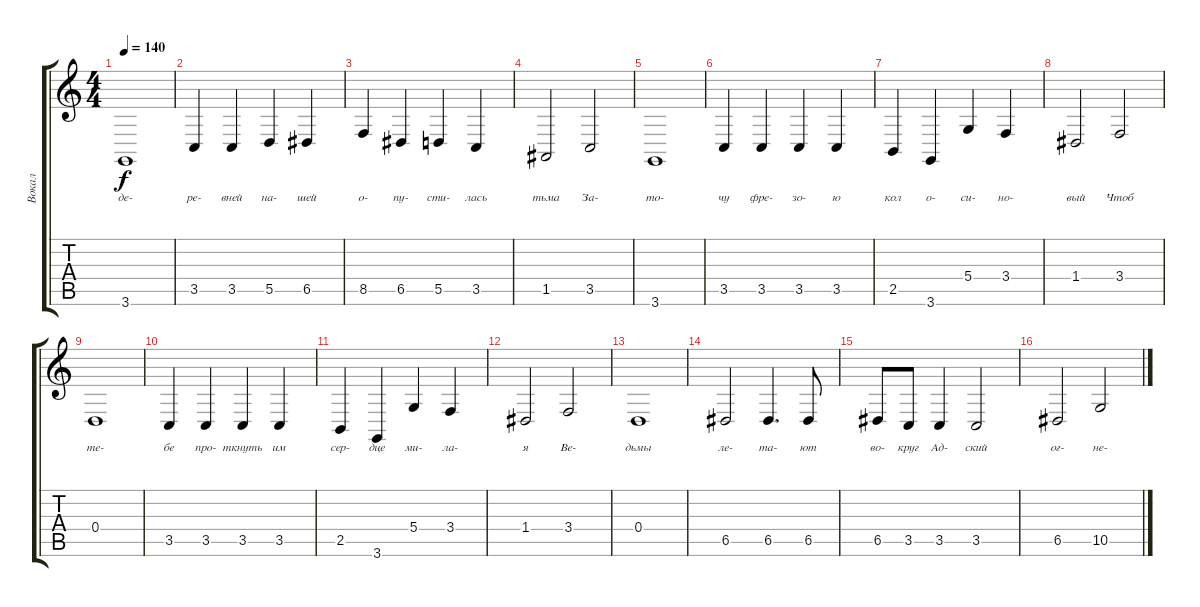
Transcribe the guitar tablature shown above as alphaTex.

\track ("Вокал" "Вокал") {instrument oboe}
\staff {score tabs}
\tuning (E4 B3 G3 D3 A2 E2) {hide}
\ts (4 4)
\tempo 140
\clef g2
\ks c
3.6.1{lyrics (0 "де-") lyrics (1 "") lyrics (2 "") lyrics (3 "") lyrics (4 "") dy f} |
3.5.4{lyrics (0 "ре-") lyrics (1 "") lyrics (2 "") lyrics (3 "") lyrics (4 "")} 3.5.4{lyrics (0 "вней") lyrics (1 "") lyrics (2 "") lyrics (3 "") lyrics (4 "")} 5.5.4{lyrics (0 "на-") lyrics (1 "") lyrics (2 "") lyrics (3 "") lyrics (4 "")} 6.5.4{lyrics (0 "шей") lyrics (1 "") lyrics (2 "") lyrics (3 "") lyrics (4 "")} |
8.5.4{lyrics (0 "о-") lyrics (1 "") lyrics (2 "") lyrics (3 "") lyrics (4 "")} 6.5.4{lyrics (0 "пу-") lyrics (1 "") lyrics (2 "") lyrics (3 "") lyrics (4 "")} 5.5.4{lyrics (0 "сти-") lyrics (1 "") lyrics (2 "") lyrics (3 "") lyrics (4 "")} 3.5.4{lyrics (0 "лась") lyrics (1 "") lyrics (2 "") lyrics (3 "") lyrics (4 "")} |
1.5.2{lyrics (0 "тьма") lyrics (1 "") lyrics (2 "") lyrics (3 "") lyrics (4 "")} 3.5.2{lyrics (0 "За-") lyrics (1 "") lyrics (2 "") lyrics (3 "") lyrics (4 "")} |
3.6.1{lyrics (0 "то-") lyrics (1 "") lyrics (2 "") lyrics (3 "") lyrics (4 "")} |
3.5.4{lyrics (0 "чу") lyrics (1 "") lyrics (2 "") lyrics (3 "") lyrics (4 "")} 3.5.4{lyrics (0 "фре-") lyrics (1 "") lyrics (2 "") lyrics (3 "") lyrics (4 "")} 3.5.4{lyrics (0 "зо-") lyrics (1 "") lyrics (2 "") lyrics (3 "") lyrics (4 "")} 3.5.4{lyrics (0 "ю") lyrics (1 "") lyrics (2 "") lyrics (3 "") lyrics (4 "")} |
2.5.4{lyrics (0 "кол") lyrics (1 "") lyrics (2 "") lyrics (3 "") lyrics (4 "")} 3.6.4{lyrics (0 "о-") lyrics (1 "") lyrics (2 "") lyrics (3 "") lyrics (4 "")} 5.4.4{lyrics (0 "си-") lyrics (1 "") lyrics (2 "") lyrics (3 "") lyrics (4 "")} 3.4.4{lyrics (0 "но-") lyrics (1 "") lyrics (2 "") lyrics (3 "") lyrics (4 "")} |
1.4.2{lyrics (0 "вый") lyrics (1 "") lyrics (2 "") lyrics (3 "") lyrics (4 "")} 3.4.2{lyrics (0 "Чтоб") lyrics (1 "") lyrics (2 "") lyrics (3 "") lyrics (4 "")} |
0.4.1{lyrics (0 "те-") lyrics (1 "") lyrics (2 "") lyrics (3 "") lyrics (4 "")} |
3.5.4{lyrics (0 "бе") lyrics (1 "") lyrics (2 "") lyrics (3 "") lyrics (4 "")} 3.5.4{lyrics (0 "про-") lyrics (1 "") lyrics (2 "") lyrics (3 "") lyrics (4 "")} 3.5.4{lyrics (0 "ткнуть") lyrics (1 "") lyrics (2 "") lyrics (3 "") lyrics (4 "")} 3.5.4{lyrics (0 "им") lyrics (1 "") lyrics (2 "") lyrics (3 "") lyrics (4 "")} |
2.5.4{lyrics (0 "сер-") lyrics (1 "") lyrics (2 "") lyrics (3 "") lyrics (4 "")} 3.6.4{lyrics (0 "дце") lyrics (1 "") lyrics (2 "") lyrics (3 "") lyrics (4 "")} 5.4.4{lyrics (0 "ми-") lyrics (1 "") lyrics (2 "") lyrics (3 "") lyrics (4 "")} 3.4.4{lyrics (0 "ла-") lyrics (1 "") lyrics (2 "") lyrics (3 "") lyrics (4 "")} |
1.4.2{lyrics (0 "я") lyrics (1 "") lyrics (2 "") lyrics (3 "") lyrics (4 "")} 3.4.2{lyrics (0 "Ве-") lyrics (1 "") lyrics (2 "") lyrics (3 "") lyrics (4 "")} |
0.4.1{lyrics (0 "дьмы") lyrics (1 "") lyrics (2 "") lyrics (3 "") lyrics (4 "")} |
6.5.2{lyrics (0 "ле-") lyrics (1 "") lyrics (2 "") lyrics (3 "") lyrics (4 "")} 6.5.4{d lyrics (0 "та-") lyrics (1 "") lyrics (2 "") lyrics (3 "") lyrics (4 "")} 6.5.8{lyrics (0 "ют") lyrics (1 "") lyrics (2 "") lyrics (3 "") lyrics (4 "")} |
6.5.8{lyrics (0 "во-") lyrics (1 "") lyrics (2 "") lyrics (3 "") lyrics (4 "")} 3.5.8{lyrics (0 "круг") lyrics (1 "") lyrics (2 "") lyrics (3 "") lyrics (4 "")} 3.5.4{lyrics (0 "Ад-") lyrics (1 "") lyrics (2 "") lyrics (3 "") lyrics (4 "")} 3.5.2{lyrics (0 "ский") lyrics (1 "") lyrics (2 "") lyrics (3 "") lyrics (4 "")} |
6.5.2{lyrics (0 "ог-") lyrics (1 "") lyrics (2 "") lyrics (3 "") lyrics (4 "")} 10.5.2{lyrics (0 "не-") lyrics (1 "") lyrics (2 "") lyrics (3 "") lyrics (4 "")}
